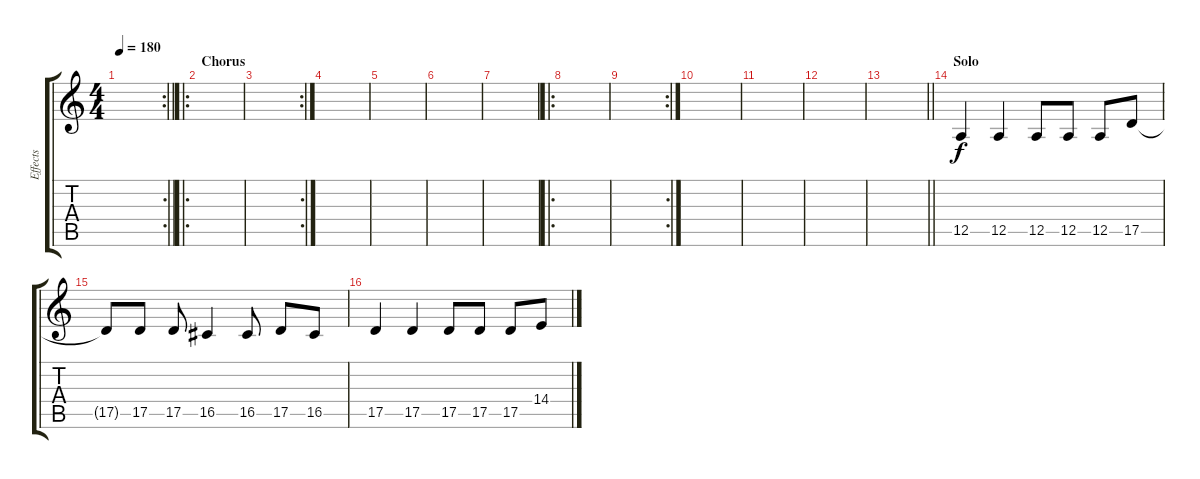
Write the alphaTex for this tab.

\track ("Effects" "Effects") {instrument fx7echoes}
\staff {score tabs}
\tuning (E4 B3 G3 D3 A2 E2) {hide}
\rc 2
\ts (4 4)
\tempo 180
\clef g2
\barLineRight lightlight
\ks c
|
\ro
\section ("" "Chorus")
|
\rc 2
|
|
|
|
|
\ro
|
\rc 2
|
|
|
|
\barLineRight lightlight
|
\section ("" "Solo")
12.5.4{volume 14 instrument fx4atmosphere} 12.5.4 12.5.8 12.5.8 12.5.8 17.5.8 |
17.5{t}.8 17.5.8 17.5.8 16.5.4 16.5.8 17.5.8 16.5.8 |
17.5.4 17.5.4 17.5.8 17.5.8 17.5.8 14.4.8
